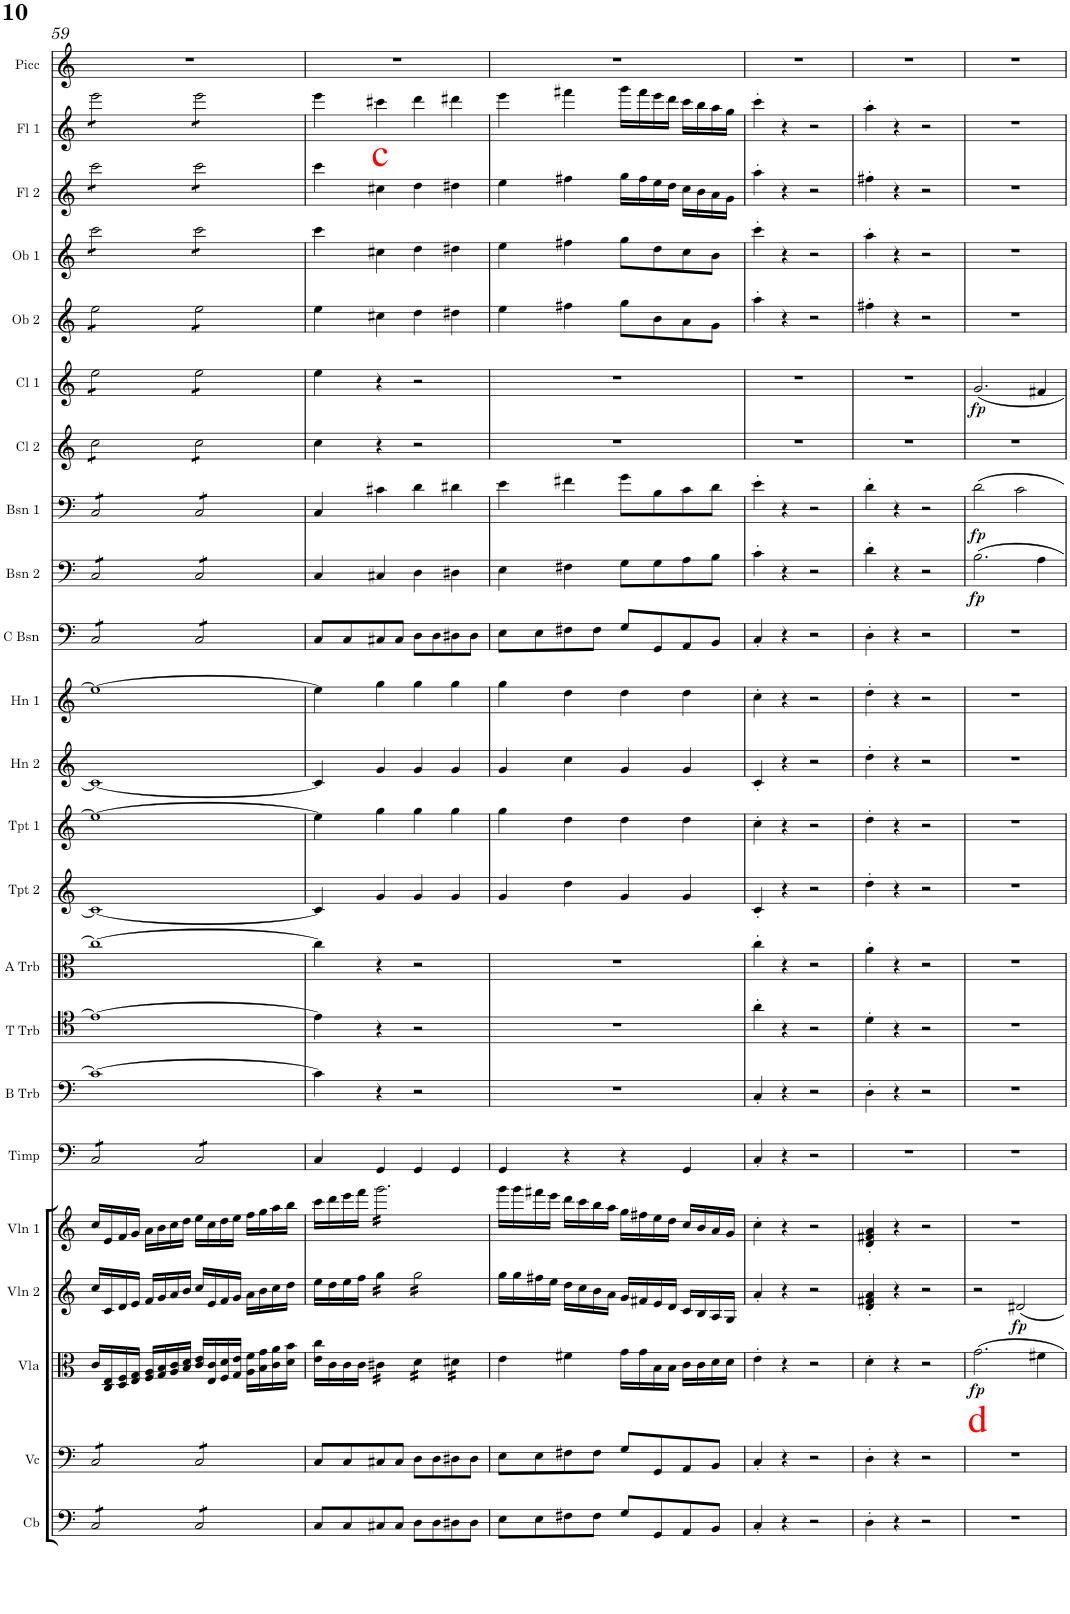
**kern	**kern	**kern	**text	**dynam	**kern	**dynam	**kern	**kern	**kern	**kern	**kern	**kern	**kern	**kern	**kern	**kern	**kern	**dynam	**kern	**dynam	**kern	**kern	**dynam	**kern	**kern	**kern	**kern	**text	**kern
*part23	*part22	*part21	*part21	*part21	*part20	*part20	*part19	*part18	*part17	*part16	*part15	*part14	*part13	*part12	*part11	*part10	*part9	*part9	*part8	*part8	*part7	*part6	*part6	*part5	*part4	*part3	*part2	*part2	*part1
*staff23	*staff22	*staff21	*staff21	*staff21	*staff20	*staff20	*staff19	*staff18	*staff17	*staff16	*staff15	*staff14	*staff13	*staff12	*staff11	*staff10	*staff9	*staff9	*staff8	*staff8	*staff7	*staff6	*staff6	*staff5	*staff4	*staff3	*staff2	*staff2	*staff1
*I"Contrabass	*I"Violoncello	*I"Viola	*	*	*I"Violin 2	*	*I"Violin 1	*I"C, G Timpani	*I"Bass Trombone	*I"Tenor Trombone	*I"Alto Trombone	*I"C Trumpet 2	*I"C Trumpet 1	*I"C Horn 2	*I"C Horn 1	*I"Contrabassoon	*I"Bassoon 2	*	*I"Bassoon 1	*	*I"C Clarinet 2	*I"C Clarinet 1	*	*I"Oboe 2	*I"Oboe 1	*I"Flute 2	*I"Flute 1	*	*I"Piccolo
*I'Cb	*I'Vc	*I'Vla	*	*	*I'Vln 2	*	*I'Vln 1	*I'Timp	*I'B Trb	*I'T Trb	*I'A Trb	*I'Tpt 2	*I'Tpt 1	*I'Hn 2	*I'Hn 1	*I'C Bsn	*I'Bsn 2	*	*I'Bsn 1	*	*I'Cl 2	*I'Cl 1	*	*I'Ob 2	*I'Ob 1	*I'Fl 2	*I'Fl 1	*	*I'Picc
!!LO:PB:g=z
*clefF4	*clefF4	*clefC3	*	*	*clefG2	*	*clefG2	*clefF4	*clefF4	*clefC4	*clefC3	*clefG2	*clefG2	*clefG2	*clefG2	*clefF4	*clefF4	*	*clefF4	*	*clefG2	*clefG2	*	*clefG2	*clefG2	*clefG2	*clefG2	*	*clefG2
*Trd7c12	*	*	*	*	*	*	*	*	*	*	*	*	*	*Trd7c12	*Trd7c12	*Trd7c12	*	*	*	*	*Trd1c2	*Trd1c2	*	*	*	*	*	*	*Trd-7c-12
*k[]	*k[]	*k[]	*	*	*k[]	*	*k[]	*k[]	*k[]	*k[]	*k[]	*k[]	*k[]	*k[]	*k[]	*k[]	*k[]	*	*k[]	*	*k[]	*k[]	*	*k[]	*k[]	*k[]	*k[]	*	*k[]
*M4/4	*M4/4	*M4/4	*	*	*M4/4	*	*M4/4	*M4/4	*M4/4	*M4/4	*M4/4	*M4/4	*M4/4	*M4/4	*M4/4	*M4/4	*M4/4	*	*M4/4	*	*M4/4	*M4/4	*	*M4/4	*M4/4	*M4/4	*M4/4	*	*M4/4
*met(c)	*met(c)	*met(c)	*	*	*met(c)	*	*met(c)	*met(c)	*met(c)	*met(c)	*met(c)	*met(c)	*met(c)	*met(c)	*met(c)	*met(c)	*met(c)	*	*met(c)	*	*met(c)	*met(c)	*	*met(c)	*met(c)	*met(c)	*met(c)	*	*met(c)
=59	=59	=59	=59	=59	=59	=59	=59	=59	=59	=59	=59	=59	=59	=59	=59	=59	=59	=59	=59	=59	=59	=59	=59	=59	=59	=59	=59	=59	=59
*tremolo	*	*	*	*	*	*	*	*	*	*	*	*	*	*	*	*	*	*	*	*	*	*	*	*	*	*	*	*	*
*	*tremolo	*	*	*	*	*	*	*	*	*	*	*	*	*	*	*	*	*	*	*	*	*	*	*	*	*	*	*	*
*	*	*	*	*	*	*	*	*tremolo	*	*	*	*	*	*	*	*	*	*	*	*	*	*	*	*	*	*	*	*	*
*	*	*	*	*	*	*	*	*	*	*	*	*	*	*	*	*tremolo	*	*	*	*	*	*	*	*	*	*	*	*	*
*	*	*	*	*	*	*	*	*	*	*	*	*	*	*	*	*	*tremolo	*	*	*	*	*	*	*	*	*	*	*	*
*	*	*	*	*	*	*	*	*	*	*	*	*	*	*	*	*	*	*	*tremolo	*	*	*	*	*	*	*	*	*	*
*	*	*	*	*	*	*	*	*	*	*	*	*	*	*	*	*	*	*	*	*	*tremolo	*	*	*	*	*	*	*	*
*	*	*	*	*	*	*	*	*	*	*	*	*	*	*	*	*	*	*	*	*	*	*tremolo	*	*	*	*	*	*	*
*	*	*	*	*	*	*	*	*	*	*	*	*	*	*	*	*	*	*	*	*	*	*	*	*tremolo	*	*	*	*	*
*	*	*	*	*	*	*	*	*	*	*	*	*	*	*	*	*	*	*	*	*	*	*	*	*	*tremolo	*	*	*	*
*	*	*	*	*	*	*	*	*	*	*	*	*	*	*	*	*	*	*	*	*	*	*	*	*	*	*tremolo	*	*	*
*	*	*	*	*	*	*	*	*	*	*	*	*	*	*	*	*	*	*	*	*	*	*	*	*	*	*	*tremolo	*	*
8C/L	8C/L	16c/LL	.	.	16cc/LL	.	16cc/LL	8C/L	1c_	1e_	1cc_	1c_	1ee_	1c_	1ee_	8C/L	8C/L	.	8C/L	.	8cc\L	8ee\L	.	8ee\L	8ccc\L	8ccc\L	8eee\L	.	1r
.	.	16C/ 16E/	.	.	16c/	.	16e/	.	.	.	.	.	.	.	.	.	.	.	.	.	.	.	.	.	.	.	.	.	.
8C/	8C/	16D/ 16F/	.	.	16d/	.	16f/	8C/	.	.	.	.	.	.	.	8C/	8C/	.	8C/	.	8cc\	8ee\	.	8ee\	8ccc\	8ccc\	8eee\	.	.
.	.	16E/ 16G/JJ	.	.	16e/JJ	.	16g/JJ	.	.	.	.	.	.	.	.	.	.	.	.	.	.	.	.	.	.	.	.	.	.
8C/	8C/	16F/ 16A/LL	.	.	16f/LL	.	16a\LL	8C/	.	.	.	.	.	.	.	8C/	8C/	.	8C/	.	8cc\	8ee\	.	8ee\	8ccc\	8ccc\	8eee\	.	.
.	.	16G/ 16B/	.	.	16g/	.	16b\	.	.	.	.	.	.	.	.	.	.	.	.	.	.	.	.	.	.	.	.	.	.
8C/J	8C/J	16A/ 16c/	.	.	16a/	.	16cc\	8C/J	.	.	.	.	.	.	.	8C/J	8C/J	.	8C/J	.	8cc\J	8ee\J	.	8ee\J	8ccc\J	8ccc\J	8eee\J	.	.
.	.	16B/ 16d/JJ	.	.	16b/JJ	.	16dd\JJ	.	.	.	.	.	.	.	.	.	.	.	.	.	.	.	.	.	.	.	.	.	.
8C/L	8C/L	16c/ 16e/LL	.	.	16cc/LL	.	16ee\LL	8C/L	.	.	.	.	.	.	.	8C/L	8C/L	.	8C/L	.	8cc\L	8ee\L	.	8ee\L	8ccc\L	8ccc\L	8eee\L	.	.
.	.	16E/ 16c/	.	.	16e/	.	16cc\	.	.	.	.	.	.	.	.	.	.	.	.	.	.	.	.	.	.	.	.	.	.
8C/	8C/	16F/ 16d/	.	.	16f/	.	16dd\	8C/	.	.	.	.	.	.	.	8C/	8C/	.	8C/	.	8cc\	8ee\	.	8ee\	8ccc\	8ccc\	8eee\	.	.
.	.	16G/ 16e/JJ	.	.	16g/JJ	.	16ee\JJ	.	.	.	.	.	.	.	.	.	.	.	.	.	.	.	.	.	.	.	.	.	.
8C/	8C/	16A\ 16f\LL	.	.	16a\LL	.	16ff\LL	8C/	.	.	.	.	.	.	.	8C/	8C/	.	8C/	.	8cc\	8ee\	.	8ee\	8ccc\	8ccc\	8eee\	.	.
.	.	16B\ 16g\	.	.	16b\	.	16gg\	.	.	.	.	.	.	.	.	.	.	.	.	.	.	.	.	.	.	.	.	.	.
8C/J	8C/J	16c\ 16a\	.	.	16cc\	.	16aa\	8C/J	.	.	.	.	.	.	.	8C/J	8C/J	.	8C/J	.	8cc\J	8ee\J	.	8ee\J	8ccc\J	8ccc\J	8eee\J	.	.
*	*	*	*	*	*	*	*	*	*	*	*	*	*	*	*	*	*	*	*	*	*	*	*	*	*	*	*Xtremolo	*	*
*	*	*	*	*	*	*	*	*	*	*	*	*	*	*	*	*	*	*	*	*	*	*	*	*	*	*Xtremolo	*	*	*
*	*	*	*	*	*	*	*	*	*	*	*	*	*	*	*	*	*	*	*	*	*	*	*	*	*Xtremolo	*	*	*	*
*	*	*	*	*	*	*	*	*	*	*	*	*	*	*	*	*	*	*	*	*	*	*	*	*Xtremolo	*	*	*	*	*
*	*	*	*	*	*	*	*	*	*	*	*	*	*	*	*	*	*	*	*	*	*	*Xtremolo	*	*	*	*	*	*	*
*	*	*	*	*	*	*	*	*	*	*	*	*	*	*	*	*	*	*	*	*	*Xtremolo	*	*	*	*	*	*	*	*
*	*	*	*	*	*	*	*	*	*	*	*	*	*	*	*	*	*	*	*Xtremolo	*	*	*	*	*	*	*	*	*	*
*	*	*	*	*	*	*	*	*	*	*	*	*	*	*	*	*	*Xtremolo	*	*	*	*	*	*	*	*	*	*	*	*
*	*	*	*	*	*	*	*	*	*	*	*	*	*	*	*	*Xtremolo	*	*	*	*	*	*	*	*	*	*	*	*	*
*	*	*	*	*	*	*	*	*Xtremolo	*	*	*	*	*	*	*	*	*	*	*	*	*	*	*	*	*	*	*	*	*
*	*Xtremolo	*	*	*	*	*	*	*	*	*	*	*	*	*	*	*	*	*	*	*	*	*	*	*	*	*	*	*	*
*Xtremolo	*	*	*	*	*	*	*	*	*	*	*	*	*	*	*	*	*	*	*	*	*	*	*	*	*	*	*	*	*
.	.	16d\ 16b\JJ	.	.	16dd\JJ	.	16bb\JJ	.	.	.	.	.	.	.	.	.	.	.	.	.	.	.	.	.	.	.	.	.	.
=60	=60	=60	=60	=60	=60	=60	=60	=60	=60	=60	=60	=60	=60	=60	=60	=60	=60	=60	=60	=60	=60	=60	=60	=60	=60	=60	=60	=60	=60
8C/L	8C/L	16e\ 16cc\LL	.	.	16ee\LL	.	16ccc\LL	4C/	4c\]	4e\]	4cc\]	4c/]	4ee\]	4c/]	4ee\]	8C/L	4C/	.	4C/	.	4cc\	4ee\	.	4ee\	4ccc\	4ccc\	4eee\	.	1r
.	.	16c\	.	.	16dd\	.	16ddd\	.	.	.	.	.	.	.	.	.	.	.	.	.	.	.	.	.	.	.	.	.	.
8C/	8C/	16c\	.	.	16ee\	.	16eee\	.	.	.	.	.	.	.	.	8C/	.	.	.	.	.	.	.	.	.	.	.	.	.
.	.	16c\JJ	.	.	16ff\JJ	.	16fff\JJ	.	.	.	.	.	.	.	.	.	.	.	.	.	.	.	.	.	.	.	.	.	.
!	!	!	!	!	!	!	!	!	!	!	!	!	!	!	!	!	!	!	!	!	!	!	!	!	!	!	!	!LO:LY:b:color=#FF0000	!
*	*	*tremolo	*	*	*	*	*	*	*	*	*	*	*	*	*	*	*	*	*	*	*	*	*	*	*	*	*	*	*
*	*	*	*	*	*tremolo	*	*	*	*	*	*	*	*	*	*	*	*	*	*	*	*	*	*	*	*	*	*	*	*
*	*	*	*	*	*	*	*tremolo	*	*	*	*	*	*	*	*	*	*	*	*	*	*	*	*	*	*	*	*	*	*
8C#X/	8C#X/	16c#X\LL	.	.	16gg\LL	.	16ggg\LL	4GG/	4r	4r	4r	4g/	4gg\	4g/	4gg\	8C#X/	4C#X/	.	4c#X\	.	4r	4r	.	4cc#X\	4cc#X\	4cc#X\	4ccc#X\	c	.
.	.	16c#X\	.	.	16gg\	.	16ggg\	.	.	.	.	.	.	.	.	.	.	.	.	.	.	.	.	.	.	.	.	.	.
8C#/J	8C#/J	16c#X\	.	.	16gg\	.	16ggg\	.	.	.	.	.	.	.	.	8C#/J	.	.	.	.	.	.	.	.	.	.	.	.	.
.	.	16c#X\JJ	.	.	16gg\JJ	.	16ggg\	.	.	.	.	.	.	.	.	.	.	.	.	.	.	.	.	.	.	.	.	.	.
8D\L	8D\L	16d\LL	.	.	16gg\LL	.	16ggg\	4GG/	2r	2r	2r	4g/	4gg\	4g/	4gg\	8D\L	4D\	.	4d\	.	2r	2r	.	4dd\	4dd\	4dd\	4ddd\	.	.
.	.	16d\	.	.	16gg\	.	16ggg\	.	.	.	.	.	.	.	.	.	.	.	.	.	.	.	.	.	.	.	.	.	.
8D\	8D\	16d\	.	.	16gg\	.	16ggg\	.	.	.	.	.	.	.	.	8D\	.	.	.	.	.	.	.	.	.	.	.	.	.
.	.	16d\JJ	.	.	16gg\	.	16ggg\	.	.	.	.	.	.	.	.	.	.	.	.	.	.	.	.	.	.	.	.	.	.
8D#X\	8D#X\	16d#X\LL	.	.	16gg\	.	16ggg\	4GG/	.	.	.	4g/	4gg\	4g/	4gg\	8D#X\	4D#X\	.	4d#X\	.	.	.	.	4dd#X\	4dd#X\	4dd#X\	4ddd#X\	.	.
.	.	16d#X\	.	.	16gg\	.	16ggg\	.	.	.	.	.	.	.	.	.	.	.	.	.	.	.	.	.	.	.	.	.	.
8D#\J	8D#\J	16d#X\	.	.	16gg\	.	16ggg\	.	.	.	.	.	.	.	.	8D#\J	.	.	.	.	.	.	.	.	.	.	.	.	.
.	.	16d#X\JJ	.	.	16gg\JJ	.	16ggg\JJ	.	.	.	.	.	.	.	.	.	.	.	.	.	.	.	.	.	.	.	.	.	.
*	*	*	*	*	*	*	*Xtremolo	*	*	*	*	*	*	*	*	*	*	*	*	*	*	*	*	*	*	*	*	*	*
*	*	*	*	*	*Xtremolo	*	*	*	*	*	*	*	*	*	*	*	*	*	*	*	*	*	*	*	*	*	*	*	*
*	*	*Xtremolo	*	*	*	*	*	*	*	*	*	*	*	*	*	*	*	*	*	*	*	*	*	*	*	*	*	*	*
=61	=61	=61	=61	=61	=61	=61	=61	=61	=61	=61	=61	=61	=61	=61	=61	=61	=61	=61	=61	=61	=61	=61	=61	=61	=61	=61	=61	=61	=61
8E\L	8E\L	4e\	.	.	16gg\LL	.	16ggg\LL	4GG/	1r	1r	1r	4g/	4gg\	4g/	4gg\	8E\L	4E\	.	4e\	.	1r	1r	.	4ee\	4ee\	4ee\	4eee\	.	1r
.	.	.	.	.	16gg\	.	16ggg\	.	.	.	.	.	.	.	.	.	.	.	.	.	.	.	.	.	.	.	.	.	.
8E\	8E\	.	.	.	16ff#X\	.	16fff#X\	.	.	.	.	.	.	.	.	8E\	.	.	.	.	.	.	.	.	.	.	.	.	.
.	.	.	.	.	16ee\JJ	.	16eee\JJ	.	.	.	.	.	.	.	.	.	.	.	.	.	.	.	.	.	.	.	.	.	.
8F#X\	8F#X\	4f#X\	.	.	16dd\LL	.	16ddd\LL	4r	.	.	.	4dd\	4dd\	4cc\	4dd\	8F#X\	4F#X\	.	4f#X\	.	.	.	.	4ff#X\	4ff#X\	4ff#X\	4fff#X\	.	.
.	.	.	.	.	16cc\	.	16ccc\	.	.	.	.	.	.	.	.	.	.	.	.	.	.	.	.	.	.	.	.	.	.
8F#\J	8F#\J	.	.	.	16b\	.	16bb\	.	.	.	.	.	.	.	.	8F#\J	.	.	.	.	.	.	.	.	.	.	.	.	.
.	.	.	.	.	16a\JJ	.	16aa\JJ	.	.	.	.	.	.	.	.	.	.	.	.	.	.	.	.	.	.	.	.	.	.
8G/L	8G/L	16g\LL	.	.	16g/LL	.	16gg\LL	4r	.	.	.	4g/	4dd\	4g/	4dd\	8G/L	8G\L	.	8g\L	.	.	.	.	8gg\L	8gg\L	16gg\LL	16ggg\LL	.	.
.	.	16g\	.	.	16f#X/	.	16ff#X\	.	.	.	.	.	.	.	.	.	.	.	.	.	.	.	.	.	.	16ff#\	16fff#\	.	.
8GG/	8GG/	16B\	.	.	16e/	.	16ee\	.	.	.	.	.	.	.	.	8GG/	8G\	.	8B\	.	.	.	.	8b\	8dd\	16ee\	16eee\	.	.
.	.	16B\JJ	.	.	16d/JJ	.	16dd\JJ	.	.	.	.	.	.	.	.	.	.	.	.	.	.	.	.	.	.	16dd\JJ	16ddd\JJ	.	.
8AA/	8AA/	16c\LL	.	.	16c/LL	.	16cc/LL	4GG/	.	.	.	4g/	4dd\	4g/	4dd\	8AA/	8A\	.	8c\	.	.	.	.	8a\	8cc\	16cc\LL	16ccc\LL	.	.
.	.	16c\	.	.	16B/	.	16b/	.	.	.	.	.	.	.	.	.	.	.	.	.	.	.	.	.	.	16b\	16bb\	.	.
8BB/J	8BB/J	16d\	.	.	16A/	.	16a/	.	.	.	.	.	.	.	.	8BB/J	8B\J	.	8d\J	.	.	.	.	8g\J	8b\J	16a\	16aa\	.	.
.	.	16d\JJ	.	.	16G/JJ	.	16g/JJ	.	.	.	.	.	.	.	.	.	.	.	.	.	.	.	.	.	.	16g\JJ	16gg\JJ	.	.
=62	=62	=62	=62	=62	=62	=62	=62	=62	=62	=62	=62	=62	=62	=62	=62	=62	=62	=62	=62	=62	=62	=62	=62	=62	=62	=62	=62	=62	=62
4C'/	4C'/	4e'\	.	.	4a'/	.	4cc'\	4C'/	4C'/	4a'\	4cc'\	4c'/	4cc'\	4c'/	4cc'\	4C'/	4c'\	.	4e'\	.	1r	1r	.	4aa'\	4ccc'\	4aa'\	4ccc'\	.	1r
4r	4r	4r	.	.	4r	.	4r	4r	4r	4r	4r	4r	4r	4r	4r	4r	4r	.	4r	.	.	.	.	4r	4r	4r	4r	.	.
2r	2r	2r	.	.	2r	.	2r	2r	2r	2r	2r	2r	2r	2r	2r	2r	2r	.	2r	.	.	.	.	2r	2r	2r	2r	.	.
=63	=63	=63	=63	=63	=63	=63	=63	=63	=63	=63	=63	=63	=63	=63	=63	=63	=63	=63	=63	=63	=63	=63	=63	=63	=63	=63	=63	=63	=63
4D'\	4D'\	4d'\	.	.	4d/' 4f#X/' 4a/'	.	4d/' 4f#X/' 4a/'	1r	4D'\	4d'\	4a'\	4dd'\	4dd'\	4dd'\	4dd'\	4D'\	4d'\	.	4d'\	.	1r	1r	.	4ff#X'\	4aa'\	4ff#X'\	4aa'\	.	1r
4r	4r	4r	.	.	4r	.	4r	.	4r	4r	4r	4r	4r	4r	4r	4r	4r	.	4r	.	.	.	.	4r	4r	4r	4r	.	.
2r	2r	2r	.	.	2r	.	2r	.	2r	2r	2r	2r	2r	2r	2r	2r	2r	.	2r	.	.	.	.	2r	2r	2r	2r	.	.
=64	=64	=64	=64	=64	=64	=64	=64	=64	=64	=64	=64	=64	=64	=64	=64	=64	=64	=64	=64	=64	=64	=64	=64	=64	=64	=64	=64	=64	=64
!	!	!	!LO:LY:b:color=#FF0000	!LO:DY:b	!	!	!	!	!	!	!	!	!	!	!	!	!	!LO:DY:b	!	!LO:DY:b	!	!	!LO:DY:b	!	!	!	!	!	!
1r	1r	2.g\	d	fp	2r	.	1r	1r	1r	1r	1r	1r	1r	1r	1r	1r	2.B\	fp	2d\	fp	1r	2.g/	fp	1r	1r	1r	1r	.	1r
!	!	!	!	!	!	!LO:DY:b	!	!	!	!	!	!	!	!	!	!	!	!	!	!	!	!	!	!	!	!	!	!	!
.	.	.	.	.	2d#X/	fp	.	.	.	.	.	.	.	.	.	.	.	.	2c\	.	.	.	.	.	.	.	.	.	.
.	.	4f#X\	.	.	.	.	.	.	.	.	.	.	.	.	.	.	4A\	.	.	.	.	4f#X/	.	.	.	.	.	.	.
=	=	=	=	=	=	=	=	=	=	=	=	=	=	=	=	=	=	=	=	=	=	=	=	=	=	=	=	=	=
*-	*-	*-	*-	*-	*-	*-	*-	*-	*-	*-	*-	*-	*-	*-	*-	*-	*-	*-	*-	*-	*-	*-	*-	*-	*-	*-	*-	*-	*-
